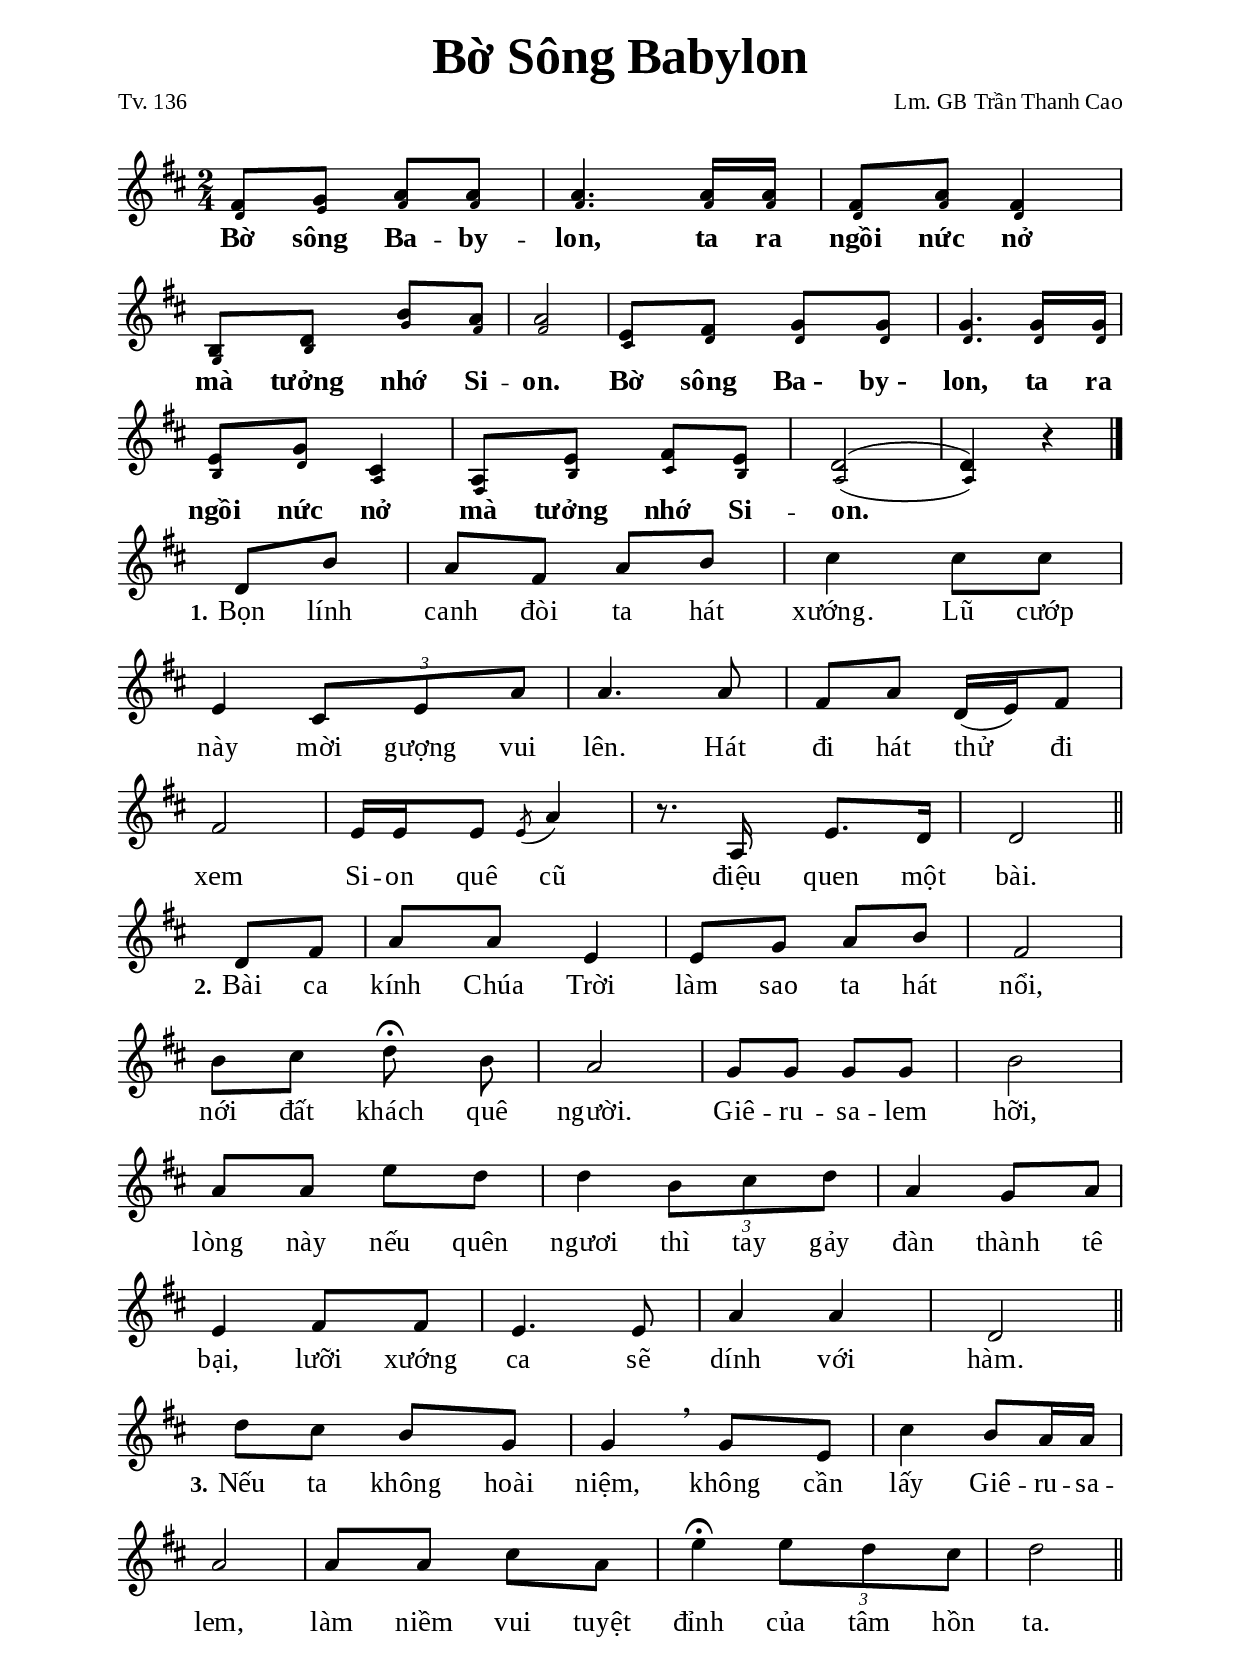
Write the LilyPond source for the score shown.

% Cài đặt chung
\version "2.22.1"
\include "english.ly"

\header {
  title = \markup { \fontsize #3 "Bờ Sông Babylon" }
  poet = "Tv. 136"
  composer = "Lm. GB Trần Thanh Cao"
  arranger = " "
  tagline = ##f
}

% Nhạc điệp khúc
nhacDiepKhucSop = \relative c' {
  fs8 g a a |
  a4. a16 a |
  fs8 a fs4 |
  b,8 d b' a |
  a2 |
  e8 fs g g |
  g4. g16 g |
  e8 g cs,4 |
  a8 e' fs e |
  d2 ^( |
  d4) r \bar "|."
}

nhacDiepKhucBas = \relative c' {
  d8 e fs fs |
  fs4. fs16 fs |
  d8 fs d4 |
  g,8 b g' fs |
  fs2 |
  cs8 d d d |
  d4. d16 d |
  b8 d a4 |
  fs8 b cs b |
  a2 _( |
  a4) r
}

% Nhạc phiên khúc
nhacPhienKhucMot = \relative c' {
  \partial 4 d8 b' |
  a fs a b |
  cs4 cs8 cs |
  e,4 \tuplet 3/2 { cs8 e a } |
  a4. a8 |
  fs8 a d,16 (e) fs8 |
  fs2 |
  e16 e e8 \acciaccatura e8 a4 |
  r8. a,16 e'8. d16 |
  d2 \bar "||"
}

nhacPhienKhucHai = \relative c' {
  \partial 4 d8 fs |
  a a e4 |
  e8 g a b |
  fs2 |
  b8 cs
  \autoBeamOff
  d \fermata b |
  \autoBeamOn
  a2 |
  g8 g g g |
  b2 |
  a8 a e' d |
  d4 \tuplet 3/2 { b8 cs d } |
  a4 g8 a |
  e4 fs8 fs |
  e4. e8 |
  a4 a |
  d,2 \bar "||"
}

nhacPhienKhucBa = \relative c'' {
  d8 cs b g |
  g4 \breathe g8 e |
  cs'4 b8 a16 a |
  a2 |
  a8 a cs a |
  e'4 \fermata \tuplet 3/2 { e8 d cs } |
  d2 \bar "||"
}

% Lời điệp khúc
loiDiepKhuc = \lyricmode {
  Bờ sông Ba -- by -- lon,
  ta ra ngồi nức nở mà tưởng nhớ Si -- on.
  Bờ sông "Ba -" "by -" lon,
  ta ra ngồi nức nở mà tưởng nhớ Si -- on.
}

% Lời phiên khúc
loiPhienKhucMot = \lyricmode {
  \set stanza = #"1."
  Bọn lính canh đòi ta hát xướng.
  Lũ cướp này mời gượng vui lên.
  Hát đi hát thử đi xem Si -- on quê cũ
  điệu quen một bài.
}

loiPhienKhucHai = \lyricmode {
  \set stanza = #"2."
  Bài ca kính Chúa Trời làm sao ta hát nổi,
  nới đất khách quê người.
  Giê -- ru -- sa -- lem hỡi,
  lòng này nếu quên ngươi
  thì tay gảy đàn thành tê bại,
  lưỡi xướng ca sẽ dính với hàm.
}

loiPhienKhucBa = \lyricmode {
  \set stanza = #"3."
  Nếu ta không hoài niệm,
  không cần lấy Giê -- ru -- sa -- lem,
  làm niềm vui tuyệt đỉnh của tâm hồn ta.
}


% Dàn trang
\paper {
  #(set-paper-size "a4")
  top-margin = 10\mm
  bottom-margin = 10\mm
  left-margin = 20\mm
  right-margin = 20\mm
  indent = #0
  #(define fonts
    (make-pango-font-tree
      "Liberation Serif"
      "Liberation Serif"
      "Liberation Serif"
      (/ 20 20)))
  page-count = #1
  system-system-spacing = #'((basic-distance . 12))
  score-system-spacing = #'((basic-distance . 12))
}

% Thiết lập tông và nhịp
TongNhip = { \key d \major \time 2/4 }

% Đổi kích thước nốt cho bè phụ
notBePhu =
#(define-music-function (font-size music) (number? ly:music?)
   (for-some-music
     (lambda (m)
       (if (music-is-of-type? m 'rhythmic-event)
           (begin
             (set! (ly:music-property m 'tweaks)
                   (cons `(font-size . ,font-size)
                         (ly:music-property m 'tweaks)))
             #t)
           #f))
     music)
   music)

\score {
  \new ChoirStaff <<
    \new Staff = diepKhuc \with {
        \consists "Merge_rests_engraver"
        %\magnifyStaff #(magstep +1)
        printPartCombineTexts = ##f
      }
      <<
      \new Voice \TongNhip \partCombine 
        \nhacDiepKhucSop
        \notBePhu -3 { \nhacDiepKhucBas }
      \new NullVoice = nhacThamChieu \nhacDiepKhucSop
      \new Lyrics \lyricsto nhacThamChieu \loiDiepKhuc
      >>
  >>
  \layout {
    \override Lyrics.LyricText.font-series = #'bold
    \override Lyrics.LyricText.font-size = #+2
    \override Lyrics.LyricSpace.minimum-distance = #3.5
    \override Score.BarNumber.break-visibility = ##(#f #f #f)
    \override Score.SpacingSpanner.uniform-stretching = ##t
  }
}

\score {
  \new ChoirStaff <<
    \new Staff = phienKhuc \with {
        %\magnifyStaff #(magstep +1)
      }
      <<
      \new Voice = beSop {
        \key d \major \time 2/4 \nhacPhienKhucMot
      }
    >>
    \new Lyrics \lyricsto beSop \loiPhienKhucMot
  >>
  \layout {
    \override Staff.TimeSignature.transparent = ##t
    \override Lyrics.LyricText.font-size = #+2
    \override Lyrics.LyricSpace.minimum-distance = #4
    \override Score.BarNumber.break-visibility = ##(#f #f #f)
    \override Score.SpacingSpanner.uniform-stretching = ##t
    
  } 
}

\score {
  \new ChoirStaff <<
    \new Staff = phienKhuc \with {
        %\magnifyStaff #(magstep +1)
      }
      <<
      \new Voice = beSop {
        \key d \major \time 2/4 \nhacPhienKhucHai
      }
    >>
    \new Lyrics \lyricsto beSop \loiPhienKhucHai
  >>
  \layout {
    \override Staff.TimeSignature.transparent = ##t
    \override Lyrics.LyricText.font-size = #+2
    \override Lyrics.LyricSpace.minimum-distance = #4
    \override Score.BarNumber.break-visibility = ##(#f #f #f)
    \override Score.SpacingSpanner.uniform-stretching = ##t
    
  } 
}

\score {
  \new ChoirStaff <<
    \new Staff = phienKhuc \with {
        %\magnifyStaff #(magstep +1)
      }
      <<
      \new Voice = beSop {
        \key d \major \time 2/4 \nhacPhienKhucBa
      }
    >>
    \new Lyrics \lyricsto beSop \loiPhienKhucBa
  >>
  \layout {
    \override Staff.TimeSignature.transparent = ##t
    \override Lyrics.LyricText.font-size = #+2
    \override Lyrics.LyricSpace.minimum-distance = #4
    \override Score.BarNumber.break-visibility = ##(#f #f #f)
    \override Score.SpacingSpanner.uniform-stretching = ##t
   
  } 
}
